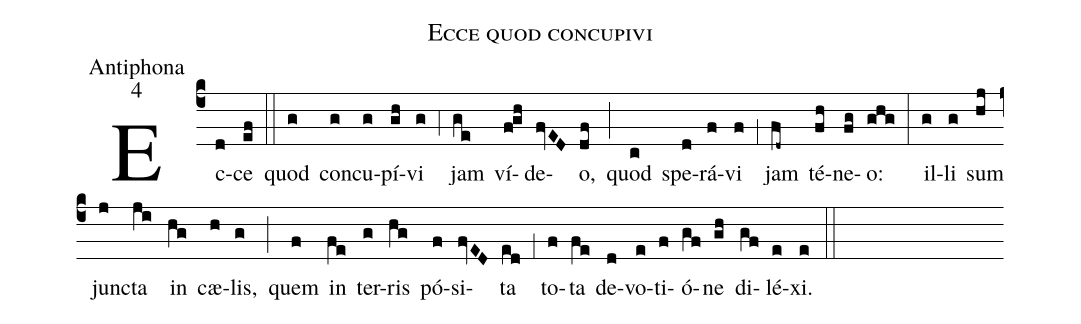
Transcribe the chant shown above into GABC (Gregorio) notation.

name:Ecce quod concupivi;
office-part:Antiphona;
mode:4;
%%
(c4) Ec(d)ce(ef) (::)
quod(g) con(g)cu(g)pí(gh)vi(g) (,4) jam(ge) ví(f!gh)de(fvED)o,(df) (;) quod(c) spe(d)rá(f)vi(f) (,1) jam(fd~) té(fh)ne(fg)o:(ghg) (:)
il(g)li(g) sum(hj) jun(j)cta(ji) in(hg) cæ(h)lis,(g) (;) quem(f) in(fe) ter(g)ris(hg) pó(f)si(fvED)ta(ed) (,1) to(f)ta(fe) de(d)vo(e)ti(f)ó(gf)ne(gh) di(gf)lé(e)xi.(e) (::)
